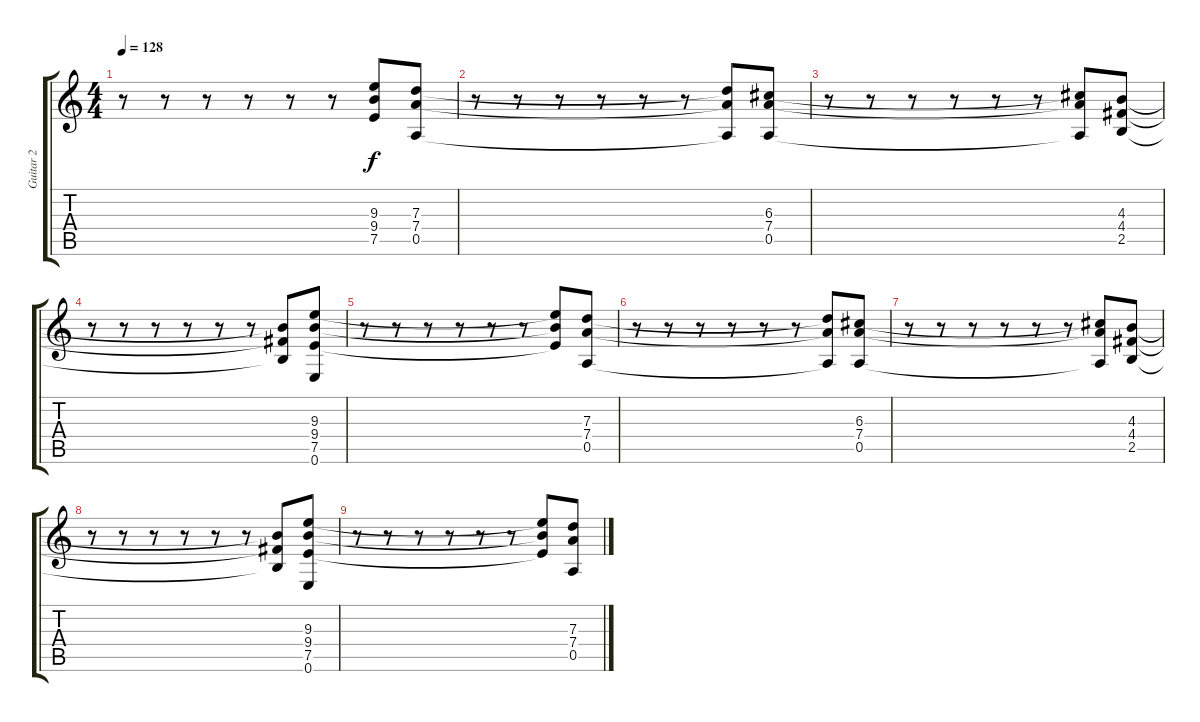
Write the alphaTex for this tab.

\track ("Guitar 2" "Guitar 2") {instrument acousticguitarsteel}
\staff {score tabs}
\tuning (E4 B3 G3 D3 A2 E2) {hide}
\ts (4 4)
\tempo 128
\clef g2
\ks c
r.8{dy f} r.8 r.8 r.8 r.8 r.8 (9.3{t} 9.4{t} 7.5{t}).8 (7.3 7.4 0.5).8 |
r.8 r.8 r.8 r.8 r.8 r.8 (7.3{t} 7.4{t} 0.5{t}).8 (6.3 7.4 0.5).8 |
r.8 r.8 r.8 r.8 r.8 r.8 (6.3{t} 7.4{t} 0.5{t}).8 (4.3 4.4 2.5).8 |
r.8 r.8 r.8 r.8 r.8 r.8 (4.3{t} 4.4{t} 2.5{t}).8 (9.3 9.4 7.5 0.6).8 |
r.8 r.8 r.8 r.8 r.8 r.8 (9.3{t} 9.4{t} 7.5{t}).8 (7.3 7.4 0.5).8 |
r.8 r.8 r.8 r.8 r.8 r.8 (7.3{t} 7.4{t} 0.5{t}).8 (6.3 7.4 0.5).8 |
r.8 r.8 r.8 r.8 r.8 r.8 (6.3{t} 7.4{t} 0.5{t}).8 (4.3 4.4 2.5).8 |
r.8 r.8 r.8 r.8 r.8 r.8 (4.3{t} 4.4{t} 2.5{t}).8 (9.3 9.4 7.5 0.6).8 |
r.8 r.8 r.8 r.8 r.8 r.8 (9.3{t} 9.4{t} 7.5{t}).8 (7.3 7.4 0.5).8
